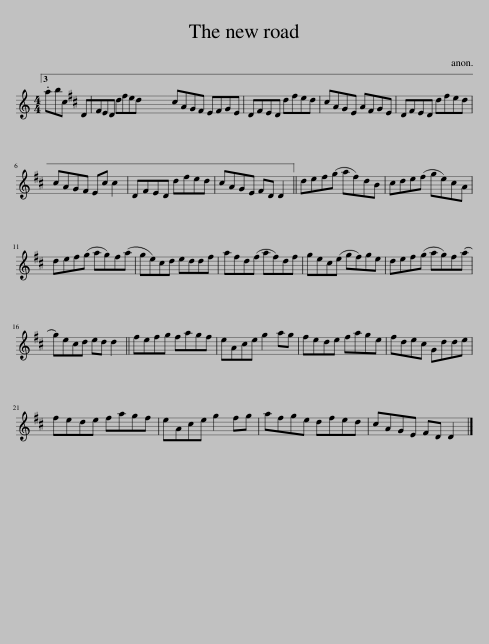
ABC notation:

X:1
L:1/8
M:4/4
I:linebreak $
K:C
V:1 treble
V:1
 .abc D^FED d^fed | ^cAG^F EFGE | D^FED d^fed | ^cAGE A^FGE | D^FED d^fed |$ %5
 ^cAG^F Ec c2 | D^FED d^fed | ^cAGE ^FD D2 || de^f(g af)dB | ^cde(^f ge)cA |$ %10
 de^f(g ag)f(a | ge)^cd edd^f | a^fd(f af)df | ge^c(e g^f)ge | de^f(g ag)f(a |$ %15
 g)e^cd ed d2 || ^fefg fagf | eA^ce g2 ag | ^fede fage | ^fde^c Gdde |$ %20
 ^fede fagf | eA^ce g2 ^fg | a^fge dfed | ^cAGE ^FD D2 |] %24
